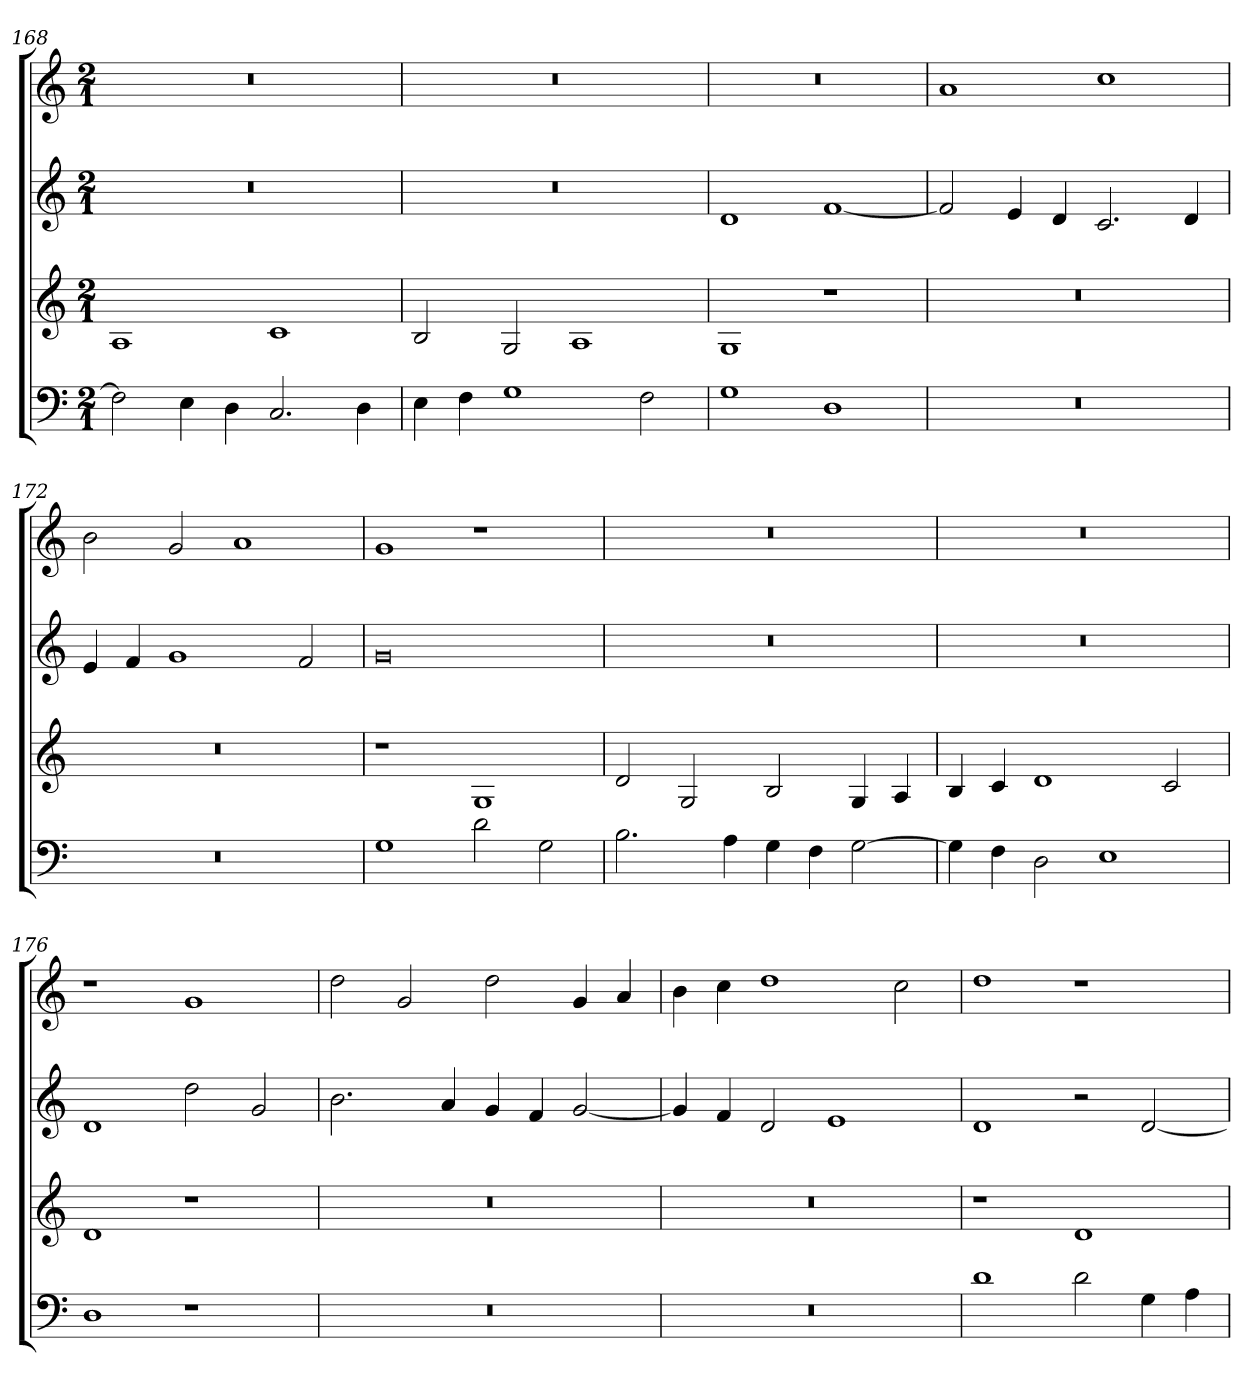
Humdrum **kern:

**kern	**kern	**kern	**kern
*part4	*part3	*part2	*part1
*staff4	*staff3	*staff2	*staff1
*clefF4	*clefG2	*clefG2	*clefG2
*M2/1	*M2/1	*M2/1	*M2/1
=168	=168	=168	=168
2F]	1A	0r	0r
4E	.	.	.
4D	.	.	.
2.C	1c	.	.
4D	.	.	.
=169	=169	=169	=169
4E	2B	0r	0r
4F	.	.	.
1G	2G	.	.
.	1A	.	.
2F	.	.	.
=170	=170	=170	=170
1G	1G	1d	0r
1D	1r	[1f	.
=171	=171	=171	=171
0r	0r	2f]	1a
.	.	4e	.
.	.	4d	.
.	.	2.c	1cc
.	.	4d	.
=172	=172	=172	=172
0r	0r	4e	2b
.	.	4f	.
.	.	1g	2g
.	.	.	1a
.	.	2f	.
=173	=173	=173	=173
1G	1r	0g	1g
2d	1G	.	1r
2G	.	.	.
=174	=174	=174	=174
2.B	2d	0r	0r
.	2G	.	.
4A	.	.	.
4G	2B	.	.
4F	.	.	.
[2G	4G	.	.
.	4A	.	.
=175	=175	=175	=175
4G]	4B	0r	0r
4F	4c	.	.
2D	1d	.	.
1E	.	.	.
.	2c	.	.
=176	=176	=176	=176
1D	1d	1d	1r
1r	1r	2dd	1g
.	.	2g	.
=177	=177	=177	=177
0r	0r	2.b	2dd
.	.	.	2g
.	.	4a	.
.	.	4g	2dd
.	.	4f	.
.	.	[2g	4g
.	.	.	4a
=178	=178	=178	=178
0r	0r	4g]	4b
.	.	4f	4cc
.	.	2d	1dd
.	.	1e	.
.	.	.	2cc
=179	=179	=179	=179
1d	1r	1d	1dd
2d	1d	2r	1r
4G	.	[2d	.
4A	.	.	.
=	=	=	=
*-	*-	*-	*-
